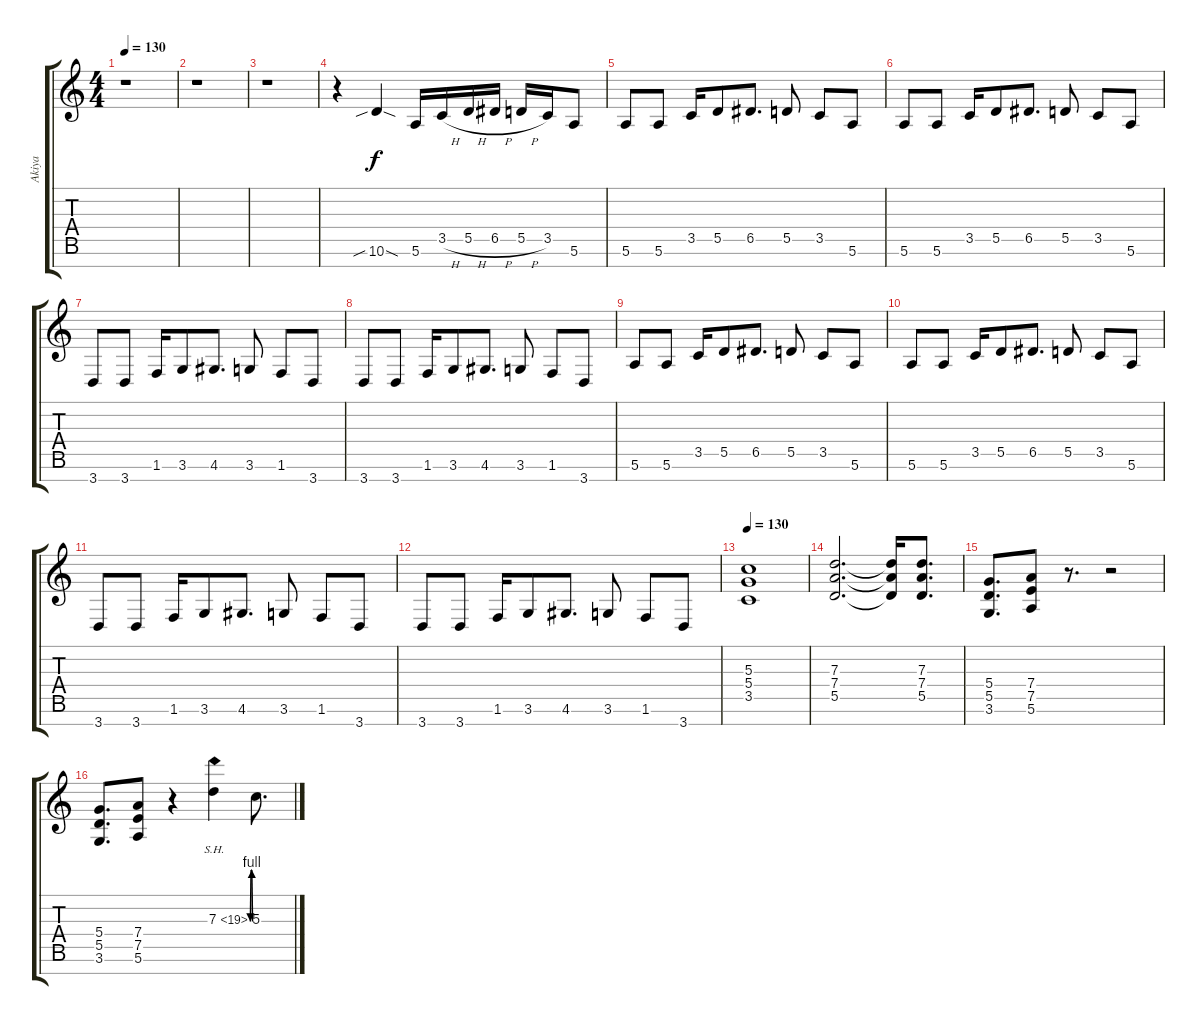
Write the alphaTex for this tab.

\track ("Akiya" "Akiya") {instrument overdrivenguitar}
\staff {score tabs}
\tuning (E4 B3 G3 D3 A2 E2 B1) {hide}
\ts (4 4)
\tempo 130
\clef g2
\ks c
r.1{dy f} |
r.1 |
r.1 |
r.4 10.6{sib sod}.4 5.6.16 3.5{h}.16 5.5{h}.16 6.5{h}.16 5.5{h}.16 3.5.16 5.6.8 |
5.6.8 5.6.8 3.5.16 5.5.8 6.5.8{d} 5.5.8 3.5.8 5.6.8 |
5.6.8 5.6.8 3.5.16 5.5.8 6.5.8{d} 5.5.8 3.5.8 5.6.8 |
3.7.8 3.7.8 1.6.16 3.6.8 4.6.8{d} 3.6.8 1.6.8 3.7.8 |
3.7.8 3.7.8 1.6.16 3.6.8 4.6.8{d} 3.6.8 1.6.8 3.7.8 |
5.6.8 5.6.8 3.5.16 5.5.8 6.5.8{d} 5.5.8 3.5.8 5.6.8 |
5.6.8 5.6.8 3.5.16 5.5.8 6.5.8{d} 5.5.8 3.5.8 5.6.8 |
3.7.8 3.7.8 1.6.16 3.6.8 4.6.8{d} 3.6.8 1.6.8 3.7.8 |
3.7.8 3.7.8 1.6.16 3.6.8 4.6.8{d} 3.6.8 1.6.8 3.7.8 |
\tempo 130
(5.3 5.4 3.5).1 |
(7.3 7.4 5.5).2{d} (7.3{t} 7.4{t} 5.5{t}).16 (7.3 7.4 5.5).8{d} |
(5.4 5.5 3.6).8{d} (7.4 7.5 5.6).8 r.8{d} r.2 |
(5.4 5.5 3.6).8{d} (7.4 7.5 5.6).8 r.4 7.3{be (custom 0 0 10 4 20 4 30 0 60 0) sh 12}.4 5.3.8{d}
